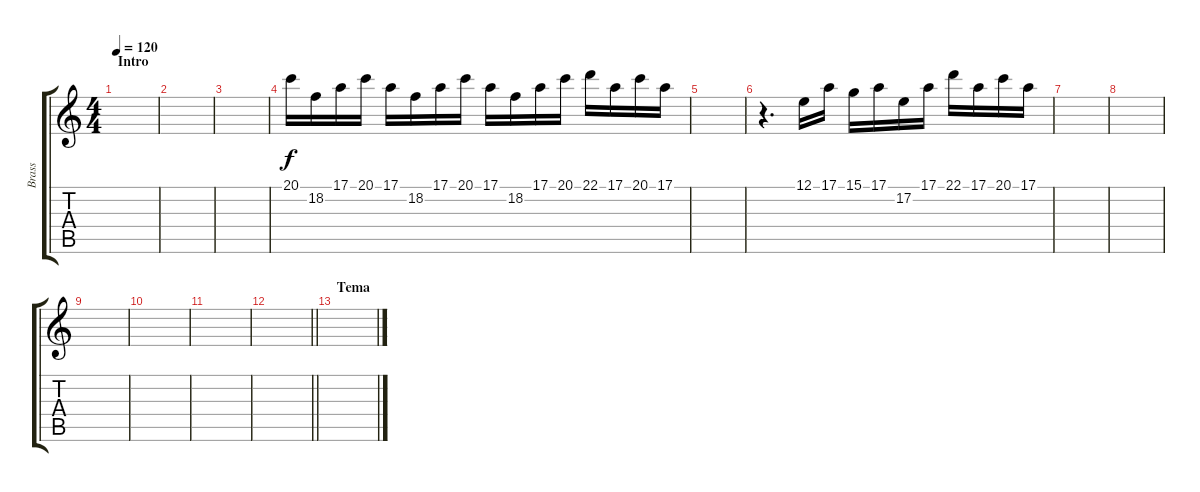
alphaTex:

\track ("Brass" "Brass") {instrument frenchhorn}
\staff {score tabs}
\tuning (E4 B3 G3 D3 A2 E2) {hide}
\ts (4 4)
\section ("" "Intro")
\tempo 120
\clef g2
\ks c
|
|
|
20.1.16{volume 13 instrument stringensemble1} 18.2.16 17.1.16 20.1.16 17.1.16 18.2.16 17.1.16 20.1.16 17.1.16 18.2.16 17.1.16 20.1.16 22.1.16 17.1.16 20.1.16 17.1.16 |
|
r.4{d} 12.1.16 17.1.16 15.1.16 17.1.16 17.2.16 17.1.16 22.1.16 17.1.16 20.1.16 17.1.16 |
|
|
|
|
|
\barLineRight lightlight
|
\section ("" "Tema")
